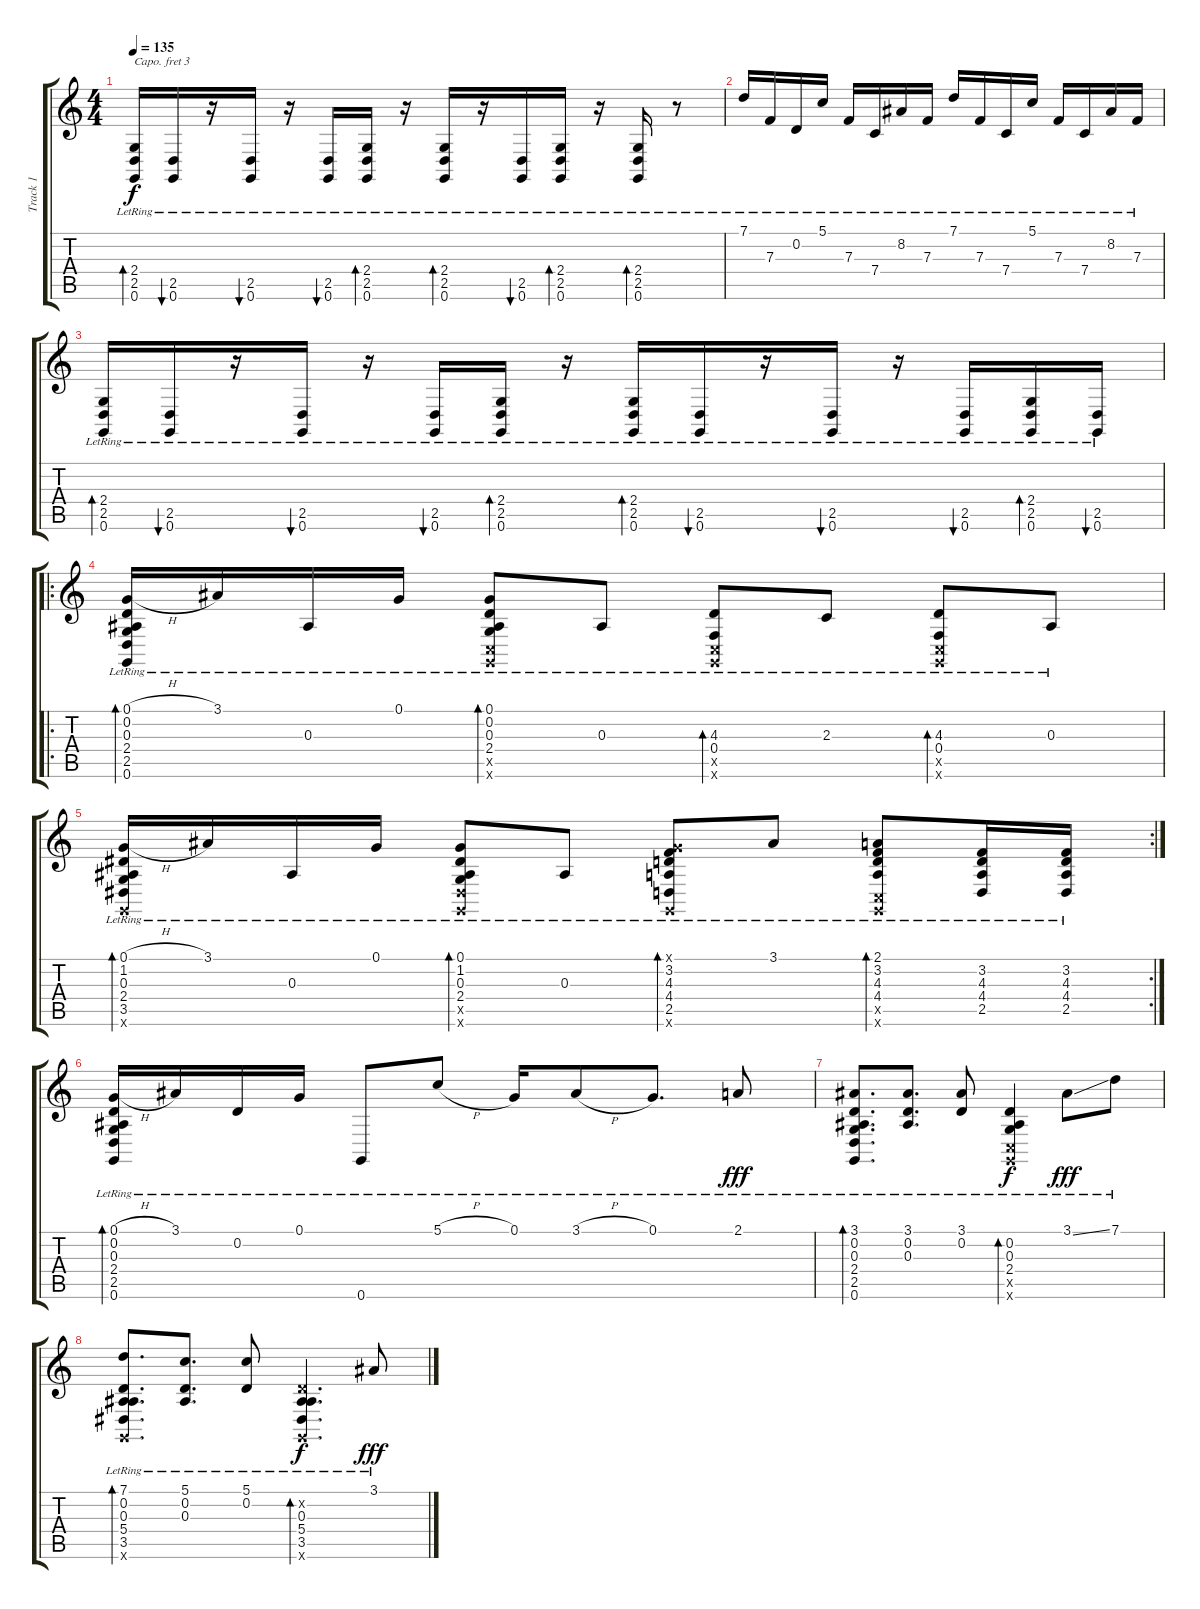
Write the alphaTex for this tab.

\track ("Track 1" "Track 1") {instrument brightacousticpiano}
\staff {score tabs}
\capo 3
\tuning (E4 B3 G3 D3 A2 E2) {hide}
\ts (4 4)
\tempo 135
\clef g2
\ks c
(2.4{lr} 2.5{lr} 0.6{lr}).16{bd 60 dy f} (2.5{lr} 0.6{lr}).16{bu 60} r.16 (2.5{lr} 0.6{lr}).16{bu 60} r.16 (2.5{lr} 0.6{lr}).16{bu 60} (2.4{lr} 2.5{lr} 0.6{lr}).16{bd 60} r.16 (2.4{lr} 2.5{lr} 0.6{lr}).16{bd 60} r.16 (2.5{lr} 0.6{lr}).16{bu 60} (2.4{lr} 2.5{lr} 0.6{lr}).16{bd 60} r.16 (2.4{lr} 2.5{lr} 0.6{lr}).16{bd 60} r.8 |
7.1{lr}.16 7.3{lr}.16 0.2{lr}.16 5.1{lr}.16 7.3{lr}.16 7.4{lr}.16 8.2{lr}.16 7.3{lr}.16 7.1{lr}.16 7.3{lr}.16 7.4{lr}.16 5.1{lr}.16 7.3{lr}.16 7.4{lr}.16 8.2{lr}.16 7.3{lr}.16 |
(2.4{lr} 2.5{lr} 0.6{lr}).16{bd 60} (2.5{lr} 0.6{lr}).16{bu 60} r.16 (2.5{lr} 0.6{lr}).16{bu 60} r.16 (2.5{lr} 0.6{lr}).16{bu 60} (2.4{lr} 2.5{lr} 0.6{lr}).16{bd 60} r.16 (2.4{lr} 2.5{lr} 0.6{lr}).16{bd 60} (2.5{lr} 0.6{lr}).16{bu 60} r.16 (2.5{lr} 0.6{lr}).16{bu 60} r.16 (2.5{lr} 0.6{lr}).16{bu 60} (2.4{lr} 2.5{lr} 0.6{lr}).16{bd 60} (2.5{lr} 0.6{lr}).16{bu 60} |
\ro
(0.1{h lr} 0.2{lr} 0.3{lr} 2.4{lr} 2.5{lr} 0.6{lr}).16{bd 60} 3.1{lr}.16 0.3{lr}.16 0.1{lr}.16 (0.1{lr} 0.2{lr} 0.3{lr} 2.4{lr} 0.5{x} 0.6{x}).8{bd 60} 0.3{lr}.8 (4.3{lr} 0.4{lr} 0.5{x} 0.6{x}).8{bd 60} 2.3{lr}.8 (4.3{lr} 0.4{lr} 0.5{x} 0.6{x}).8{bd 60} 0.3{lr}.8 |
\rc 2
(0.1{h lr} 1.2{lr} 0.3{lr} 2.4{lr} 3.5{lr} 0.6{x}).16{bd 60} 3.1{lr}.16 0.3{lr}.16 0.1{lr}.16 (0.1{lr} 1.2{lr} 0.3{lr} 2.4{lr} 3.5{x} 0.6{x}).8{bd 60} 0.3{lr}.8 (0.1{x} 3.2{lr} 4.3{lr} 4.4{lr} 2.5{lr} 0.6{x}).8{bd 60} 3.1{lr}.8 (2.1{lr} 3.2{lr} 4.3{lr} 4.4{lr} 0.5{x} 0.6{x}).8{bd 60} (3.2{lr} 4.3{lr} 4.4{lr} 2.5{lr}).16 (3.2{lr} 4.3{lr} 4.4{lr} 2.5{lr}).16 |
(0.1{h lr} 0.2{lr} 0.3{lr} 2.4{lr} 2.5{lr} 0.6{lr}).16{bd 60} 3.1{lr}.16 0.2{lr}.16 0.1{lr}.16 0.6{lr}.8 5.1{h lr}.8 0.1{lr}.16 3.1{h lr}.8 0.1{lr}.8{d} 2.1{lr}.8{dy fff} |
(3.1{lr} 0.2{lr} 0.3{lr} 2.4{lr} 2.5{lr} 0.6{lr}).8{d bd 60} (3.1{lr} 0.2{lr} 0.3{lr}).8{d} (3.1{lr} 0.2{lr}).8 (0.2{lr} 0.3{lr} 2.4{lr} 0.5{x} 0.6{x}).4{bd 60 dy f} 3.1{ss lr}.8{dy fff} 7.1{lr}.8 |
(7.1{lr} 0.2{lr} 0.3{lr} 5.4{lr} 3.5{lr} 0.6{x}).8{d bd 60} (5.1{lr} 0.2{lr} 0.3{lr}).8{d} (5.1{lr} 0.2{lr}).8 (0.2{x} 0.3{lr} 5.4{lr} 3.5{lr} 0.6{x}).4{d bd 60 dy f} 3.1{lr}.8{dy fff}
